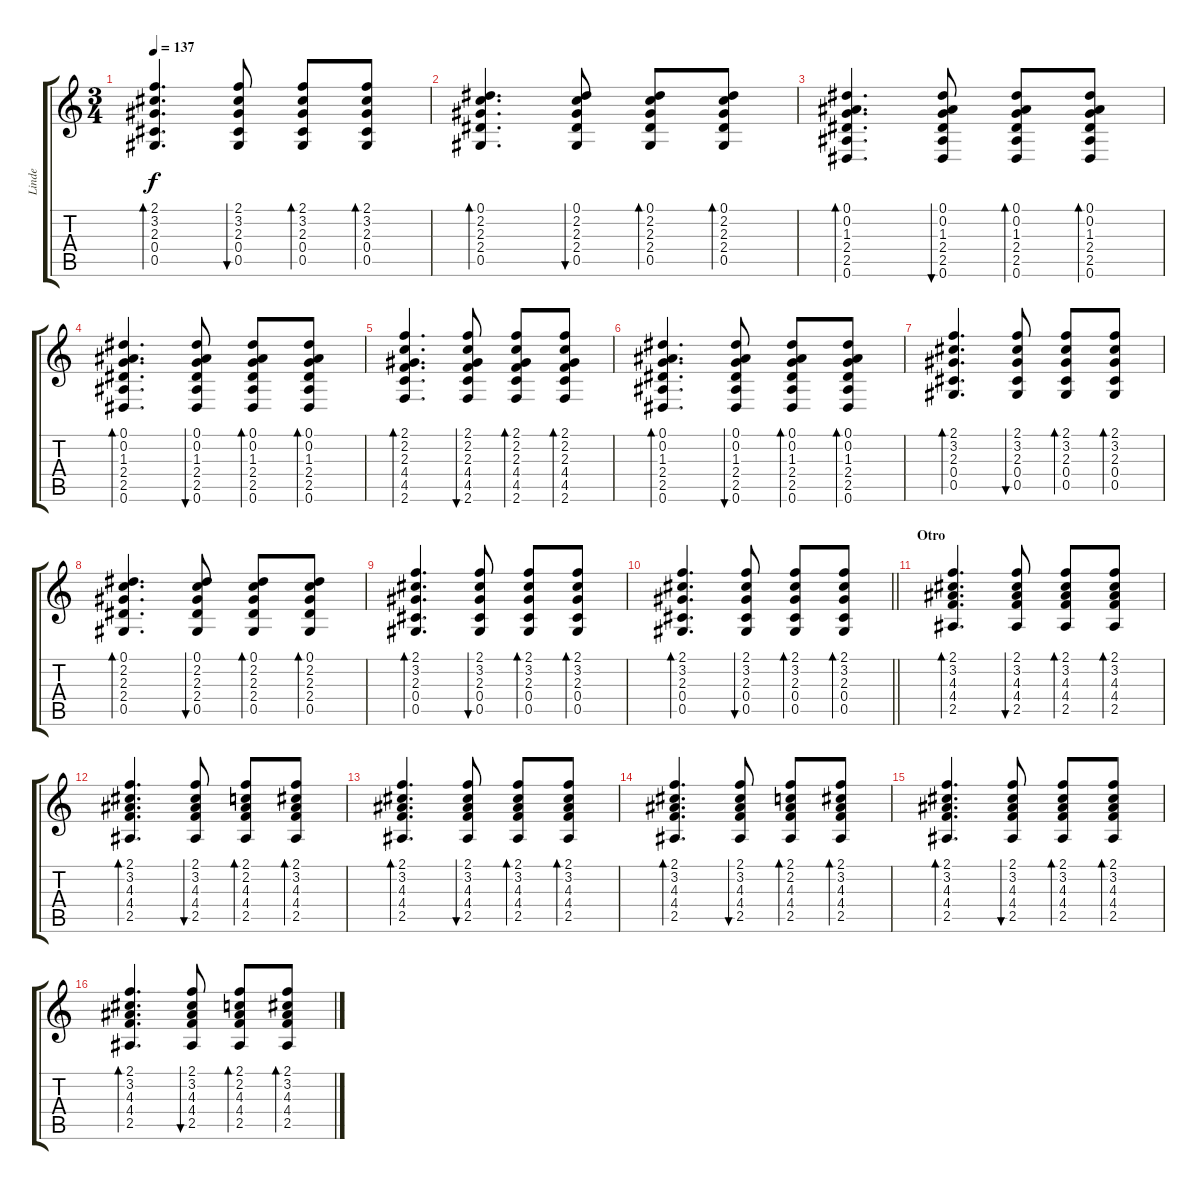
\track ("Linde" "Linde") {instrument acousticguitarsteel}
\staff {score tabs}
\tuning (Eb4 Bb3 Gb3 Db3 Ab2 Eb2) {hide}
\ts (3 4)
\tempo 137
\clef g2
\ks c
(2.1 3.2 2.3 0.4 0.5).4{d bd 60 dy f} (2.1 3.2 2.3 0.4 0.5).8{bu 60} (2.1 3.2 2.3 0.4 0.5).8{bd 60} (2.1 3.2 2.3 0.4 0.5).8{bd 60} |
(0.1 2.2 2.3 2.4 0.5).4{d bd 60} (0.1 2.2 2.3 2.4 0.5).8{bu 60} (0.1 2.2 2.3 2.4 0.5).8{bd 60} (0.1 2.2 2.3 2.4 0.5).8{bd 60} |
(0.1 0.2 1.3 2.4 2.5 0.6).4{d bd 60} (0.1 0.2 1.3 2.4 2.5 0.6).8{bu 60} (0.1 0.2 1.3 2.4 2.5 0.6).8{bd 60} (0.1 0.2 1.3 2.4 2.5 0.6).8{bd 60} |
(0.1 0.2 1.3 2.4 2.5 0.6).4{d bd 60} (0.1 0.2 1.3 2.4 2.5 0.6).8{bu 60} (0.1 0.2 1.3 2.4 2.5 0.6).8{bd 60} (0.1 0.2 1.3 2.4 2.5 0.6).8{bd 60} |
(2.1 2.2 2.3 4.4 4.5 2.6).4{d bd 60} (2.1 2.2 2.3 4.4 4.5 2.6).8{bu 60} (2.1 2.2 2.3 4.4 4.5 2.6).8{bd 60} (2.1 2.2 2.3 4.4 4.5 2.6).8{bd 60} |
(0.1 0.2 1.3 2.4 2.5 0.6).4{d bd 60} (0.1 0.2 1.3 2.4 2.5 0.6).8{bu 60} (0.1 0.2 1.3 2.4 2.5 0.6).8{bd 60} (0.1 0.2 1.3 2.4 2.5 0.6).8{bd 60} |
(2.1 3.2 2.3 0.4 0.5).4{d bd 60} (2.1 3.2 2.3 0.4 0.5).8{bu 60} (2.1 3.2 2.3 0.4 0.5).8{bd 60} (2.1 3.2 2.3 0.4 0.5).8{bd 60} |
(0.1 2.2 2.3 2.4 0.5).4{d bd 60} (0.1 2.2 2.3 2.4 0.5).8{bu 60} (0.1 2.2 2.3 2.4 0.5).8{bd 60} (0.1 2.2 2.3 2.4 0.5).8{bd 60} |
(2.1 3.2 2.3 0.4 0.5).4{d bd 60} (2.1 3.2 2.3 0.4 0.5).8{bu 60} (2.1 3.2 2.3 0.4 0.5).8{bd 60} (2.1 3.2 2.3 0.4 0.5).8{bd 60} |
\barLineRight lightlight
(2.1 3.2 2.3 0.4 0.5).4{d bd 60} (2.1 3.2 2.3 0.4 0.5).8{bu 60} (2.1 3.2 2.3 0.4 0.5).8{bd 60} (2.1 3.2 2.3 0.4 0.5).8{bd 60} |
\section ("" "Otro")
(2.1 3.2 4.3 4.4 2.5).4{d bd 60} (2.1 3.2 4.3 4.4 2.5).8{bu 60} (2.1 3.2 4.3 4.4 2.5).8{bd 60} (2.1 3.2 4.3 4.4 2.5).8{bd 60} |
(2.1 3.2 4.3 4.4 2.5).4{d bd 60} (2.1 3.2 4.3 4.4 2.5).8{bu 60} (2.1 2.2 4.3 4.4 2.5).8{bd 60} (2.1 3.2 4.3 4.4 2.5).8{bd 60} |
(2.1 3.2 4.3 4.4 2.5).4{d bd 60} (2.1 3.2 4.3 4.4 2.5).8{bu 60} (2.1 3.2 4.3 4.4 2.5).8{bd 60} (2.1 3.2 4.3 4.4 2.5).8{bd 60} |
(2.1 3.2 4.3 4.4 2.5).4{d bd 60} (2.1 3.2 4.3 4.4 2.5).8{bu 60} (2.1 2.2 4.3 4.4 2.5).8{bd 60} (2.1 3.2 4.3 4.4 2.5).8{bd 60} |
(2.1 3.2 4.3 4.4 2.5).4{d bd 60} (2.1 3.2 4.3 4.4 2.5).8{bu 60} (2.1 3.2 4.3 4.4 2.5).8{bd 60} (2.1 3.2 4.3 4.4 2.5).8{bd 60} |
(2.1 3.2 4.3 4.4 2.5).4{d bd 60} (2.1 3.2 4.3 4.4 2.5).8{bu 60} (2.1 2.2 4.3 4.4 2.5).8{bd 60} (2.1 3.2 4.3 4.4 2.5).8{bd 60}
